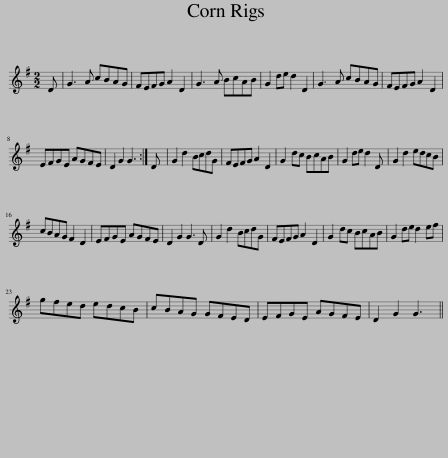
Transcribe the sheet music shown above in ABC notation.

X:1
L:1/8
M:2/2
I:linebreak $
K:G
V:1 treble
V:1
 D | G3 A cBAG | FEFG A2 D2 | G3 A BcAB | G2 de d2 D2 | %5
 G3 A cBAG | FEFG A2 D2 |$ EFGE AGFE | D2 G2 G3 :| D | %10
 G2 d2 BcdG | FEFG A2 D2 | G2 dc BcAB | G2 de d2 D | G2 d2 edcB |$ %15
 cBAG F2 D2 | EFGE AGFE | D2 G2 G3 D | G2 d2 BcdG | FEFG A2 D2 | %20
 G2 dc BcAB | G2 de d2 ef |$ gfed edcB | cBAG GFED | EFGE AGFE | %25
 D2 G2 G3 || %26
